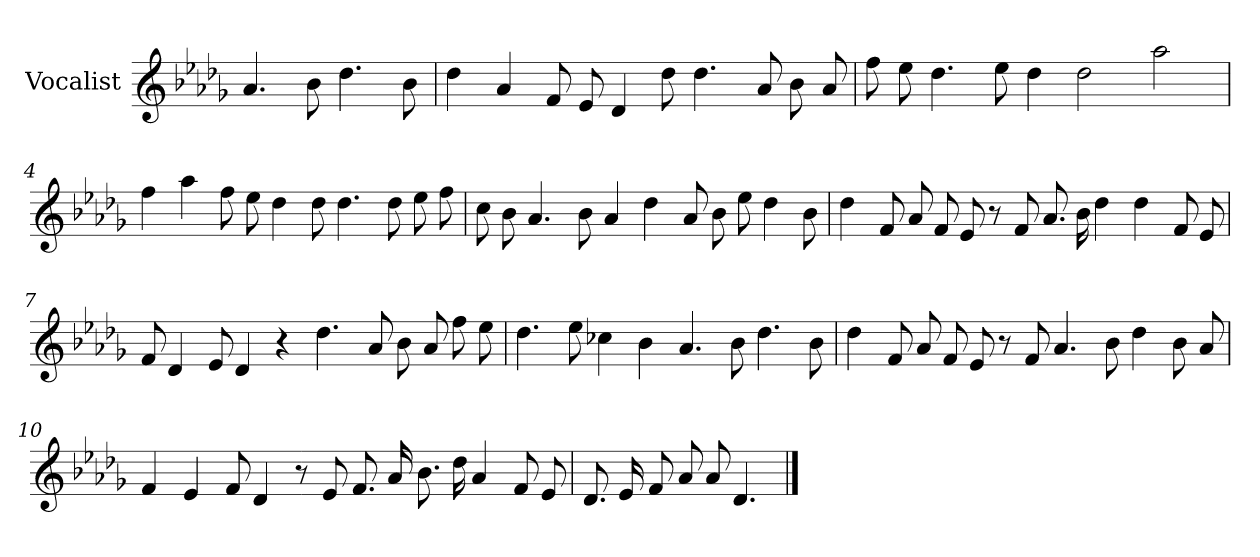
**kern
*part1
*staff1
*I"Vocalist
*k[b-e-a-d-g-]
*D-:
=1
4.a-
8b-
4.dd-
8b-
=2
4dd-
4a-
8f
8e-
4d-
8dd-
4.dd-
8a-
8b-
8a-
=3
8ff
8ee-
4.dd-
8ee-
4dd-
2dd-
2aa-
=4
4ff
4aa-
8ff
8ee-
4dd-
8dd-
4.dd-
8dd-
8ee-
8ff
=5
8cc
8b-
4.a-
8b-
4a-
4dd-
8a-
8b-
8ee-
4dd-
8b-
=6
4dd-
8f
8a-
8f
8e-
8r
8f
8.a-
16b-
4dd-
4dd-
8f
8e-
=7
8f
4d-
8e-
4d-
4r
4.dd-
8a-
8b-
8a-
8ff
8ee-
=8
4.dd-
8ee-
4cc-X
4b-
4.a-
8b-
4.dd-
8b-
=9
4dd-
8f
8a-
8f
8e-
8r
8f
4.a-
8b-
4dd-
8b-
8a-
=10
4f
4e-
8f
4d-
8r
8e-
8.f
16a-
8.b-
16dd-
4a-
8f
8e-
=11
8.d-
16e-
8f
8a-
8a-
4.d-
==
*-
